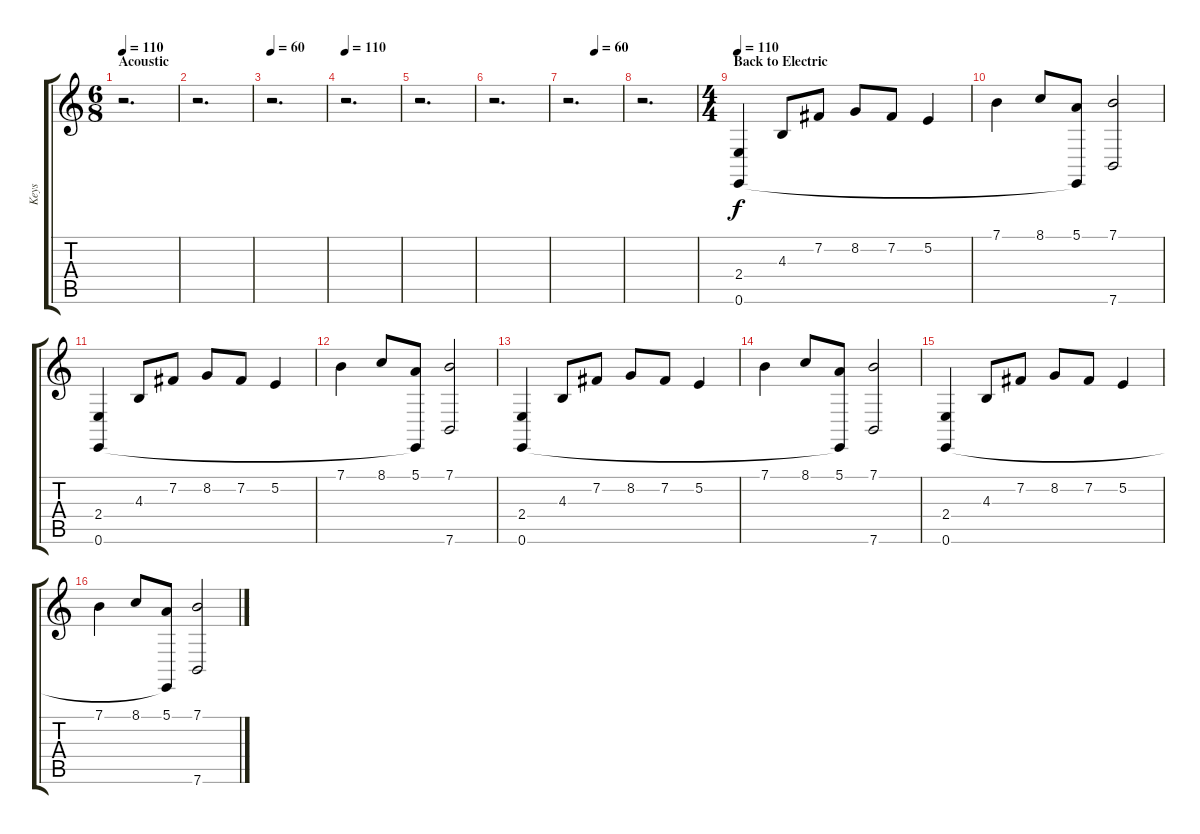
\track ("Keys" "Keys") {instrument pad8sweep}
\staff {score tabs}
\tuning (E4 B3 G3 D3 A2 E2) {hide}
\ts (6 8)
\section ("" "Acoustic")
\tempo 110
\clef g2
\ks c
r.2{d dy f} |
r.2{d} |
\tempo 60
r.2{d} |
\tempo 110
r.2{d} |
r.2{d} |
r.2{d} |
\tempo (60 0.5)
r.2{d} |
r.2{d} |
\ts (4 4)
\section ("" "Back to Electric")
\tempo 110
(2.4 0.6).4{volume 13} 4.3.8 7.2.8 8.2.8 7.2.8 5.2.4 |
7.1.4 8.1.8 (5.1 0.6{t}).8 (7.1 7.6).2 |
(2.4 0.6).4 4.3.8 7.2.8 8.2.8 7.2.8 5.2.4 |
7.1.4 8.1.8 (5.1 0.6{t}).8 (7.1 7.6).2 |
(2.4 0.6).4 4.3.8 7.2.8 8.2.8 7.2.8 5.2.4 |
7.1.4 8.1.8 (5.1 0.6{t}).8 (7.1 7.6).2 |
(2.4 0.6).4 4.3.8 7.2.8 8.2.8 7.2.8 5.2.4 |
7.1.4 8.1.8 (5.1 0.6{t}).8 (7.1 7.6).2
